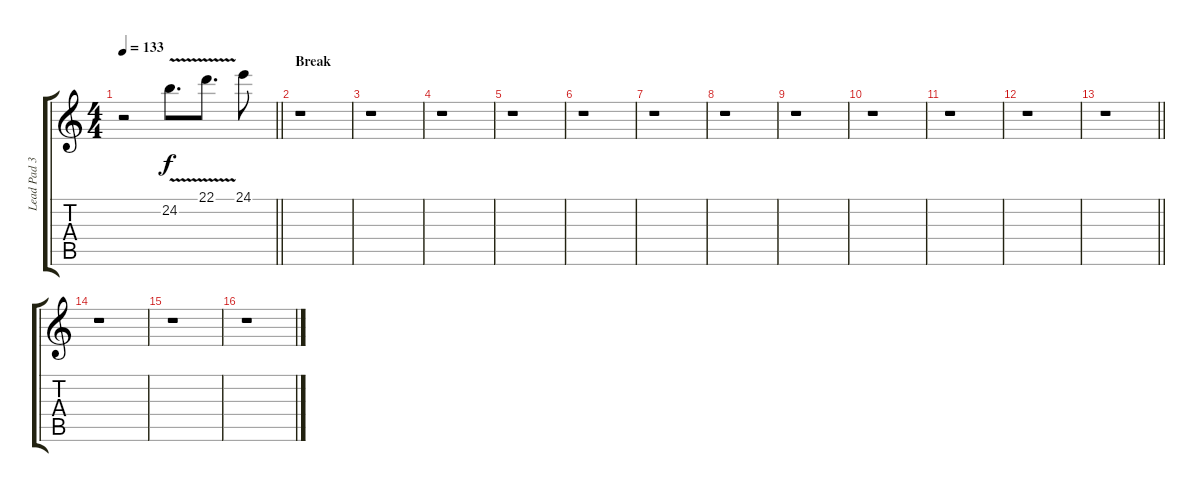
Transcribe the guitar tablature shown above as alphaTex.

\track ("Lead Pad 3" "Lead Pad 3") {instrument fx1rain}
\staff {score tabs}
\tuning (E4 B3 G3 D3 A2 E2) {hide}
\ts (4 4)
\tempo 133
\clef g2
\barLineRight lightlight
\ks c
r.2{dy f} 24.2{v}.8{d} 22.1{v}.8{d} 24.1.8 |
\section ("" "Break")
r.1 |
r.1 |
r.1 |
r.1 |
r.1 |
r.1 |
r.1 |
r.1 |
r.1 |
r.1 |
r.1 |
\barLineRight lightlight
r.1 |
r.1 |
r.1 |
r.1
